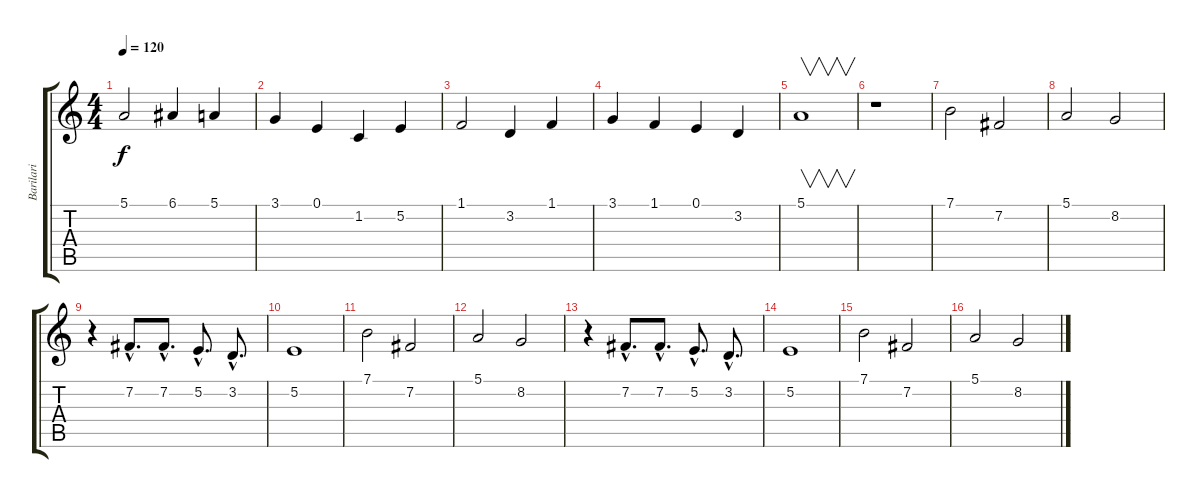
\track ("Barilari" "Barilari") {instrument cello}
\staff {score tabs}
\tuning (E4 B3 G3 D3 A2 E2) {hide}
\ts (4 4)
\tempo 120
\clef g2
\ks c
5.1.2{dy f} 6.1.4 5.1.4 |
3.1.4 0.1.4 1.2.4 5.2.4 |
1.1.2 3.2.4 1.1.4 |
3.1.4 1.1.4 0.1.4 3.2.4 |
5.1.1{v} |
r.1 |
7.1.2 7.2.2 |
5.1.2 8.2.2 |
r.4 7.2{hac}.8{d} 7.2{hac}.8{d} 5.2{hac}.8{d} 3.2{hac}.8{d} |
5.2.1 |
7.1.2 7.2.2 |
5.1.2 8.2.2 |
r.4 7.2{hac}.8{d} 7.2{hac}.8{d} 5.2{hac}.8{d} 3.2{hac}.8{d} |
5.2.1 |
7.1.2 7.2.2 |
5.1.2 8.2.2
